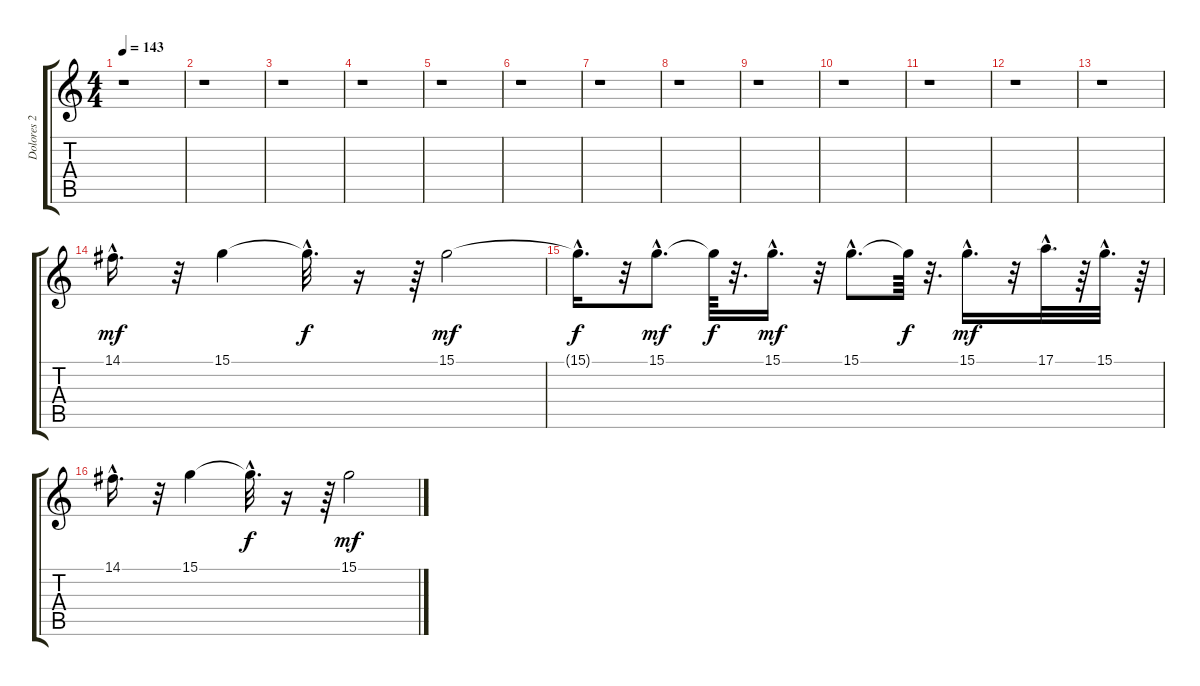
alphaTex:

\track ("Dolores 2" "Dolores 2") {instrument pad3polysynth}
\staff {score tabs}
\tuning (E4 B3 G3 D3 A2 E2) {hide}
\ts (4 4)
\tempo 143
\clef g2
\ks c
r.1{dy mf} |
r.1 |
r.1 |
r.1 |
r.1 |
r.1 |
r.1 |
r.1 |
r.1 |
r.1 |
r.1 |
r.1 |
r.1 |
14.1{hac}.16{d} r.32 15.1.4 15.1{hac t}.32{d dy f} r.16 r.64 15.1.2{dy mf} |
15.1{hac t}.16{d dy f} r.32 15.1{hac}.8{d dy mf} 15.1{t}.64{dy f} r.32{d} 15.1{hac}.16{d dy mf} r.32 15.1{hac}.8{d} 15.1{t}.64{dy f} r.32{d} 15.1{hac}.16{d dy mf} r.32 17.1{hac}.32{d} r.64 15.1{hac}.32{d} r.64 |
14.1{hac}.16{d} r.32 15.1.4 15.1{hac t}.32{d dy f} r.16 r.64 15.1.2{dy mf}
